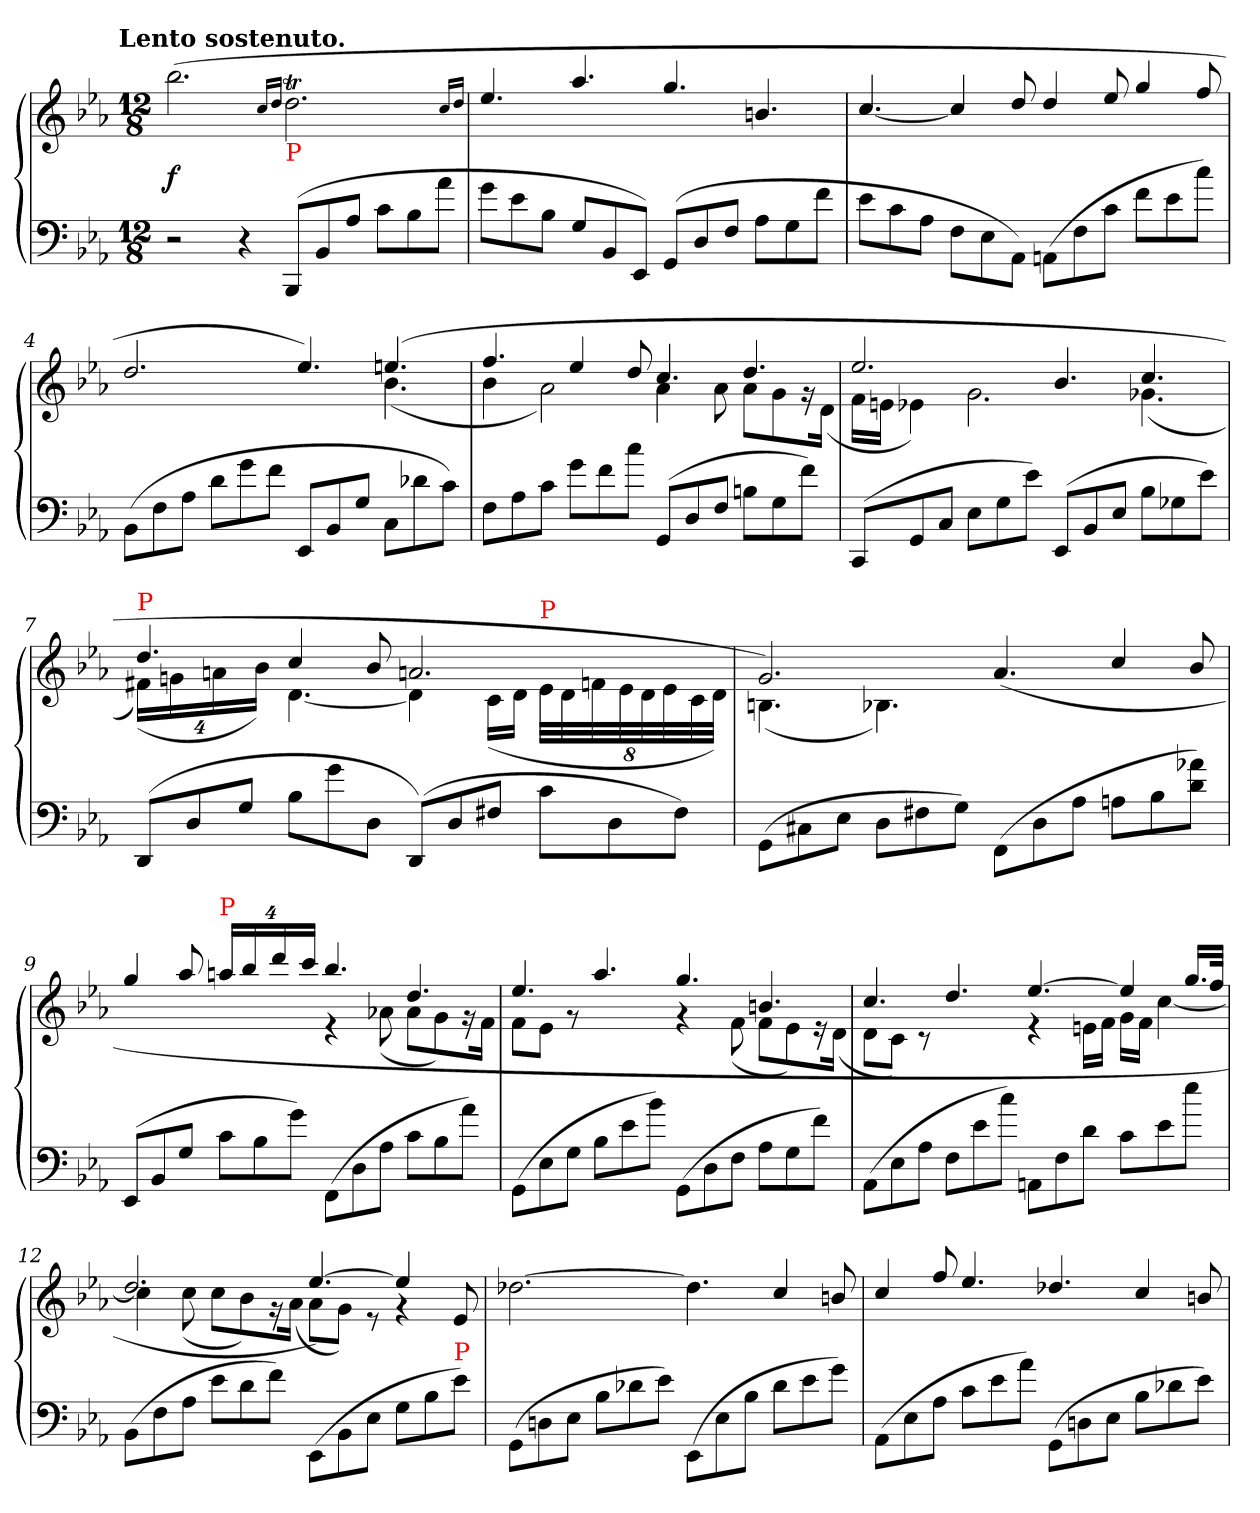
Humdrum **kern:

**kern	**kern	**dynam
*part1	*part1	*part1
*staff2	*staff1	*staff1/2
*clefF4	*clefG2	*
*k[b-e-a-]	*k[b-e-a-]	*
*E-:	*E-:	*
!!LO:TX:omd:t=Lento sostenuto.
*M12/8	*M12/8	*
*MM75	*MM75	*
=1	=1	=1
2r	(>2.bb-	f
4r	.	.
.	16qcc/LL	.
.	16qdd/JJ	.
!	!LO:TX:b:color=red:t=P	!
(>8BBB-L	2.ddt	.
8BB-	.	.
8A-J	.	.
8cL	.	.
8B-	.	.
8a-\J	.	.
.	16qccTTT/LL	.
.	16qdd/JJ	.
=2	=2	=2
8g\L	4.ee-/	.
8e-\	.	.
8B-\J	.	.
8GL	4.aa-/	.
8BB-	.	.
8EE-J)	.	.
(8GGL	4.gg/	.
8D	.	.
8FJ	.	.
8A-L	4.bn/	.
8G	.	.
8f\J	.	.
=3	=3	=3
8e-\L	[4.cc/	.
8c\	.	.
8A-J	.	.
8F\L	4cc/]	.
8E-\	.	.
8AA-\J)	8dd/	.
(8AAn\L	4dd/	.
8F\	.	.
8c\J	8ee-/	.
8f\L	4gg/	.
8e-\	.	.
8cc\J)	8ff/	.
=4	=4	=4
*	*^	*
(8BB-L	2.dd/	2.ryy	.
8F	.	.	.
8A-J	.	.	.
8dL	.	.	.
8g\	.	.	.
8f\J	.	.	.
8EE-L	4.ee-/)	4.ryy	.
8BB-	.	.	.
8GJ	.	.	.
8CL	(>4.een	(>4.b-	.
8d-X	.	.	.
8cJ)	.	.	.
=5	=5	=5	=5
8FL	4.ff	4b-	.
8A-	.	.	.
8cJ	.	2a-)	.
8g\L	4ee-	.	.
8f\	.	.	.
8cc\J	8dd	.	.
(>8GGL	4.cc	4a-	.
8D	.	.	.
8FJ	.	8a-	.
8BnL	4.dd	8a-L	.
8G	.	8g	.
8fJ)	.	16rg	.
.	.	(>16dJk	.
=6	=6	=6	=6
(>8CCL	2.ee-	16fLL	.
.	.	16enJJ	.
8GG	.	4e-X)	.
8CJ	.	.	.
8E-L	.	2.g	.
8G	.	.	.
8e-J)	.	.	.
(>8EE-L	4.b-	.	.
8BB-	.	.	.
8E-J	.	.	.
8B-L	4.cc	(<4.g-X	.
8G-X	.	.	.
8e-J)	.	.	.
=7	=7	=7	=7
*	*	*Xbrackettup	*
!	!LO:TX:a:color=red:t=P	!	!
(>8DDL	4.dd	(>32%3f#XLL)	.
.	.	32%3gn	.
8D	.	.	.
.	.	32%3an	.
8GJ	.	.	.
.	.	32%3b-JJ)	.
8B-L	4cc	[4.d	.
8g	.	.	.
8DJ	8b-	.	.
(>8DDL)	2.an	4d]	.
8D	.	.	.
8F#XJ	.	(>16cLL	.
.	.	16dJJ	.
!	!	!LO:TX:a:color=red:t=P	!
8cL	.	64%3e-LLL	.
.	.	64%3d	.
.	.	64%3fn	.
8D	.	.	.
.	.	64%3e-	.
.	.	64%3d	.
.	.	64%3e-	.
8F#J)	.	.	.
.	.	64%3c	.
.	.	64%3dJJJ)	.
=8	=8	=8	=8
(>8GG\L	2.g)	(>4.Bn	.
8C#X\	.	.	.
8E-\J	.	.	.
8DL	.	4.B-X)	.
8F#X	.	.	.
8GJ)	.	.	.
(>8FF\L	(>4.a-	2.ryy	.
8D\	.	.	.
8A-\J	.	.	.
8AnL	4cc/	.	.
8B-	.	.	.
8a-X\ 8d\J)	8b-/	.	.
=9	=9	=9	=9
(>8EE-L	4gg/	2.ryy	.
8BB-	.	.	.
8GJ	8aa-/	.	.
!	!LO:TX:a:color=red:t=P	!	!
8c\L	32%3aan/LL	.	.
.	32%3bb-/	.	.
8B-	.	.	.
.	32%3ddd/	.	.
8g\J)	.	.	.
.	32%3ccc/JJ	.	.
(>8FF\L	4.bb-	4re	.
8D\	.	.	.
8A-\J	.	(>8a-X	.
8cL	4.dd	8a-L	.
8B-	.	8g)	.
8a-J)	.	16rg	.
.	.	16fJk	.
=10	=10	=10	=10
(>8GG\L	4.ee-	8fL	.
8E-\	.	8e-J	.
8G\J	.	8rg	.
8B-L	4.aa-/	4.ryy	.
8e-\	.	.	.
8b-\J)	.	.	.
(>8GG\L	4.gg	4rg	.
8D\	.	.	.
8F\J	.	(>8f	.
8A-L	4.bn	8fL	.
8G	.	8e-)	.
8fJ)	.	16re	.
.	.	(>16dJk	.
=11	=11	=11	=11
(>8AA-L	4.cc	8dL	.
8E-	.	8cJ)	.
8A-J	.	8r	.
8FL	4.dd/	4.ryy	.
8e-\	.	.	.
8cc\J)	.	.	.
8AAnL	[4.ee-	4re	.
8F	.	.	.
8dJ	.	16enLL	.
.	.	16fJJ	.
8cL	4ee-]	16gLL	.
.	.	16fJJ	.
8e-	.	[4cc	.
8ee-\J	16.ggLL	.	.
.	32ffJJk	.	.
=12	=12	=12	=12
(>8BB-L	2.dd	4cc]	.
8F	.	.	.
8A-J	.	(>8cc	.
8e-L	.	8ccL	.
8d	.	8b-)	.
8fJ)	.	16r	.
.	.	(>16a-Jk	.
(>8EE-\L	[4.ee-)	8a-L	.
8BB-\	.	8gJ)	.
8E-\J	.	8re	.
!	!	!LO:N:vis=4	!
8GL	4ee-/]	4.rg	.
8B-	.	.	.
!LO:TX:a:color=red:t=P	!	!	!
8e-\J)	8e-	.	.
*	*v	*v	*
=13	=13	=13
(>8GG\L	[2.dd-X\	.
8Dn\	.	.
8E-\J	.	.
8B-L	.	.
8d-X	.	.
8e-J)	.	.
(>8EE-\L	4.dd-\]	.
8E-\	.	.
8B-\J	.	.
8d-L	4cc/	.
8e-	.	.
8g\J)	8bn/	.
=14	=14	=14
(>8AA-\L	4cc/	.
8E-\	.	.
8A-\J	8ff/	.
8cL	4.ee-/	.
8e-\	.	.
8a-\J)	.	.
(>8GG\L	4.dd-X/	.
8Dn\	.	.
8E-\J	.	.
8B-L	4cc/	.
8d-X	.	.
8e-J)	8bn/	.
=	=	=
*-	*-	*-
